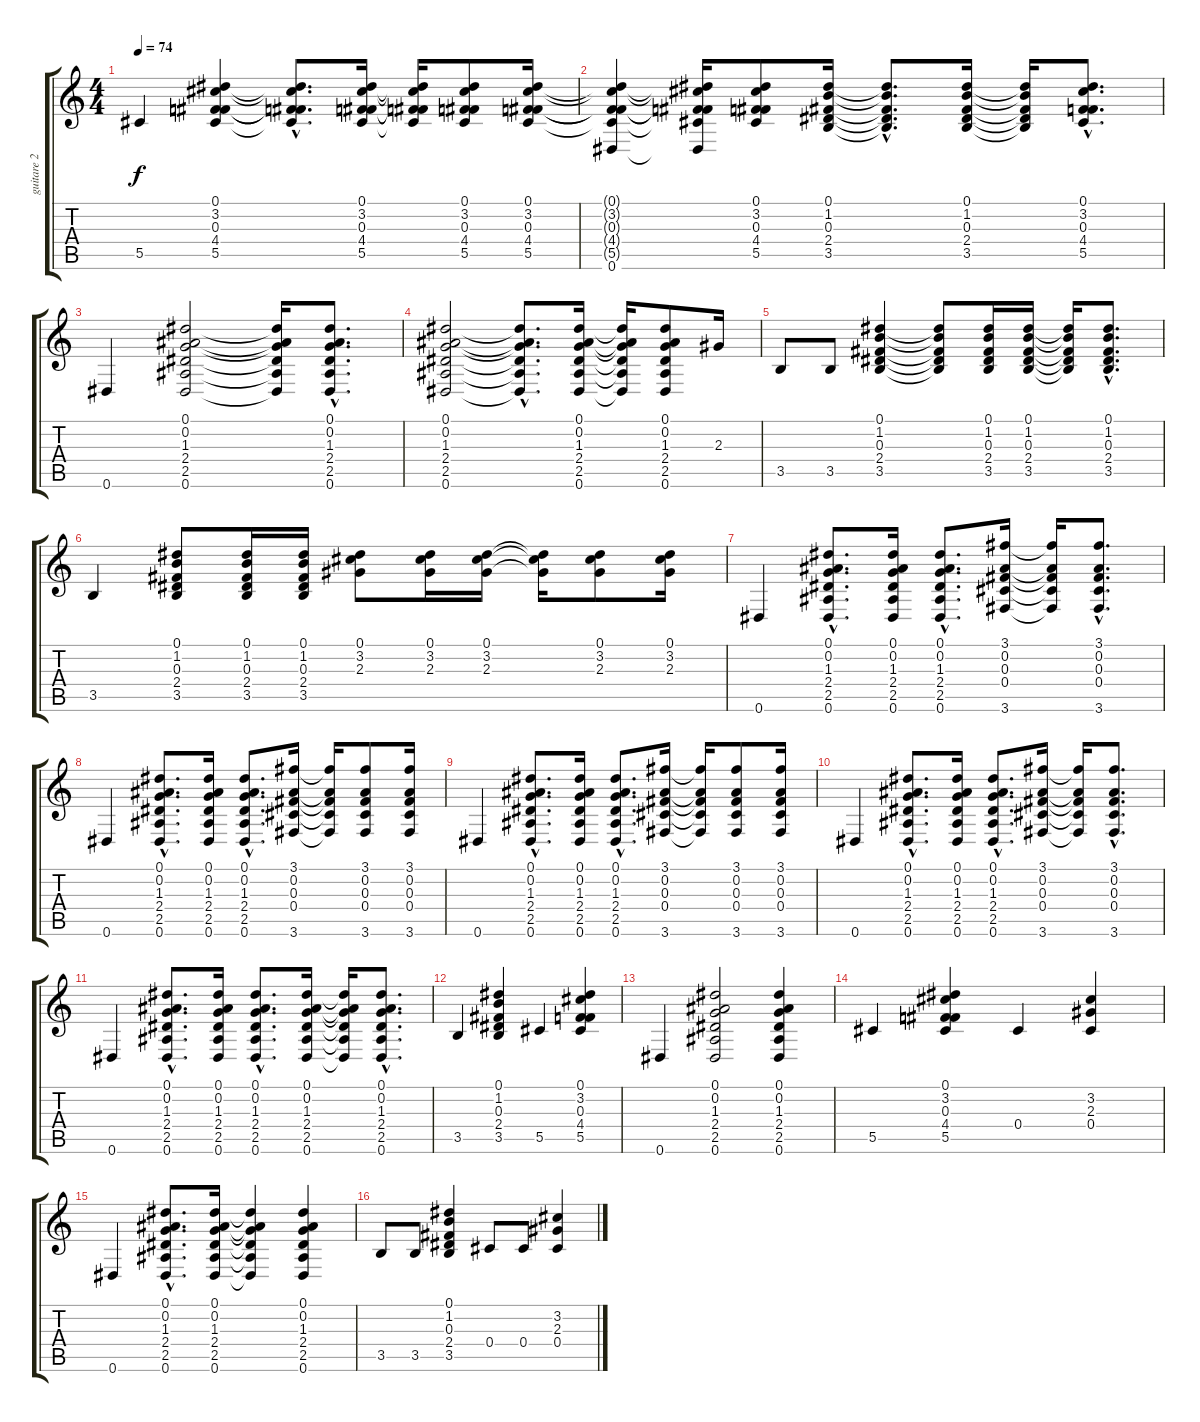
\track ("guitare 2 (Pat Smear)" "guitare 2 ") {instrument acousticguitarsteel}
\staff {score tabs}
\tuning (Eb4 Bb3 Gb3 Db3 Ab2 Eb2) {hide}
\ts (4 4)
\tempo 74
\clef g2
\ks c
5.5.4{dy f} (0.1 3.2 0.3 4.4 5.5).4 (0.1{hac t} 3.2{hac t} 0.3{hac t} 4.4{hac t} 5.5{hac t}).8{d} (0.1 3.2 0.3 4.4 5.5).16 (0.1{t} 3.2{t} 0.3{t} 4.4{t} 5.5{t}).16 (0.1 3.2 0.3 4.4 5.5).8 (0.1 3.2 0.3 4.4 5.5).16 |
(0.1{t} 3.2{t} 0.3{t} 4.4{t} 5.5{t} 0.6{t}).4 (0.1{t} 3.2{t} 0.3{t} 4.4{t} 5.5{t} 0.6{t}).16 (0.1 3.2 0.3 4.4 5.5).8 (0.1 1.2 0.3 2.4 3.5).16 (0.1{hac t} 1.2{hac t} 0.3{hac t} 2.4{hac t} 3.5{hac t}).8{d} (0.1 1.2 0.3 2.4 3.5).16 (0.1{t} 1.2{t} 0.3{t} 2.4{t} 3.5{t}).16 (0.1{hac} 3.2{hac} 0.3{hac} 4.4{hac} 5.5{hac}).8{d} |
0.6.4 (0.1 0.2 1.3 2.4 2.5 0.6).2 (0.1{t} 0.2{t} 1.3{t} 2.4{t} 2.5{t} 0.6{t}).16 (0.1{hac} 0.2{hac} 1.3{hac} 2.4{hac} 2.5{hac} 0.6{hac}).8{d} |
(0.1 0.2 1.3 2.4 2.5 0.6).2 (0.1{hac t} 0.2{hac t} 1.3{hac t} 2.4{hac t} 2.5{hac t} 0.6{hac t}).8{d} (0.1 0.2 1.3 2.4 2.5 0.6).16 (0.1{t} 0.2{t} 1.3{t} 2.4{t} 2.5{t} 0.6{t}).16 (0.1 0.2 1.3 2.4 2.5 0.6).8 2.3.16 |
3.5.8 3.5.8 (0.1 1.2 0.3 2.4 3.5).4 (0.1{t} 1.2{t} 0.3{t} 2.4{t} 3.5{t}).8 (0.1 1.2 0.3 2.4 3.5).16 (0.1 1.2 0.3 2.4 3.5).16 (0.1{t} 1.2{t} 0.3{t} 2.4{t} 3.5{t}).16 (0.1{hac} 1.2{hac} 0.3{hac} 2.4{hac} 3.5{hac}).8{d} |
3.5.4 (0.1 1.2 0.3 2.4 3.5).8 (0.1 1.2 0.3 2.4 3.5).16 (0.1 1.2 0.3 2.4 3.5).16 (0.1 3.2 2.3).8 (0.1 3.2 2.3).16 (0.1 3.2 2.3).16 (0.1{t} 3.2{t} 2.3{t}).16 (0.1 3.2 2.3).8 (0.1 3.2 2.3).16 |
0.6.4 (0.1{hac} 0.2{hac} 1.3{hac} 2.4{hac} 2.5{hac} 0.6{hac}).8{d} (0.1 0.2 1.3 2.4 2.5 0.6).16 (0.1{hac} 0.2{hac} 1.3{hac} 2.4{hac} 2.5{hac} 0.6{hac}).8{d} (3.1 0.2 0.3 0.4 3.6).16 (3.1{t} 0.2{t} 0.3{t} 0.4{t} 3.6{t}).16 (3.1{hac} 0.2{hac} 0.3{hac} 0.4{hac} 3.6{hac}).8{d} |
0.6.4 (0.1{hac} 0.2{hac} 1.3{hac} 2.4{hac} 2.5{hac} 0.6{hac}).8{d} (0.1 0.2 1.3 2.4 2.5 0.6).16 (0.1{hac} 0.2{hac} 1.3{hac} 2.4{hac} 2.5{hac} 0.6{hac}).8{d} (3.1 0.2 0.3 0.4 3.6).16 (3.1{t} 0.2{t} 0.3{t} 0.4{t} 3.6{t}).16 (3.1 0.2 0.3 0.4 3.6).8 (3.1 0.2 0.3 0.4 3.6).16 |
0.6.4 (0.1{hac} 0.2{hac} 1.3{hac} 2.4{hac} 2.5{hac} 0.6{hac}).8{d} (0.1 0.2 1.3 2.4 2.5 0.6).16 (0.1{hac} 0.2{hac} 1.3{hac} 2.4{hac} 2.5{hac} 0.6{hac}).8{d} (3.1 0.2 0.3 0.4 3.6).16 (3.1{t} 0.2{t} 0.3{t} 0.4{t} 3.6{t}).16 (3.1 0.2 0.3 0.4 3.6).8 (3.1 0.2 0.3 0.4 3.6).16 |
0.6.4 (0.1{hac} 0.2{hac} 1.3{hac} 2.4{hac} 2.5{hac} 0.6{hac}).8{d} (0.1 0.2 1.3 2.4 2.5 0.6).16 (0.1{hac} 0.2{hac} 1.3{hac} 2.4{hac} 2.5{hac} 0.6{hac}).8{d} (3.1 0.2 0.3 0.4 3.6).16 (3.1{t} 0.2{t} 0.3{t} 0.4{t} 3.6{t}).16 (3.1{hac} 0.2{hac} 0.3{hac} 0.4{hac} 3.6{hac}).8{d} |
0.6.4 (0.1{hac} 0.2{hac} 1.3{hac} 2.4{hac} 2.5{hac} 0.6{hac}).8{d} (0.1 0.2 1.3 2.4 2.5 0.6).16 (0.1{hac} 0.2{hac} 1.3{hac} 2.4{hac} 2.5{hac} 0.6{hac}).8{d} (0.1 0.2 1.3 2.4 2.5 0.6).16 (0.1{t} 0.2{t} 1.3{t} 2.4{t} 2.5{t} 0.6{t}).16 (0.1{hac} 0.2{hac} 1.3{hac} 2.4{hac} 2.5{hac} 0.6{hac}).8{d} |
3.5.4 (0.1 1.2 0.3 2.4 3.5).4 5.5.4 (0.1 3.2 0.3 4.4 5.5).4 |
0.6.4 (0.1 0.2 1.3 2.4 2.5 0.6).2 (0.1 0.2 1.3 2.4 2.5 0.6).4 |
5.5.4 (0.1 3.2 0.3 4.4 5.5).4 0.4.4 (3.2 2.3 0.4).4 |
0.6.4 (0.1{hac} 0.2{hac} 1.3{hac} 2.4{hac} 2.5{hac} 0.6{hac}).8{d} (0.1 0.2 1.3 2.4 2.5 0.6).16 (0.1{t} 0.2{t} 1.3{t} 2.4{t} 2.5{t} 0.6{t}).4 (0.1 0.2 1.3 2.4 2.5 0.6).4 |
3.5.8 3.5.8 (0.1 1.2 0.3 2.4 3.5).4 0.4.8 0.4.8 (3.2 2.3 0.4).4
